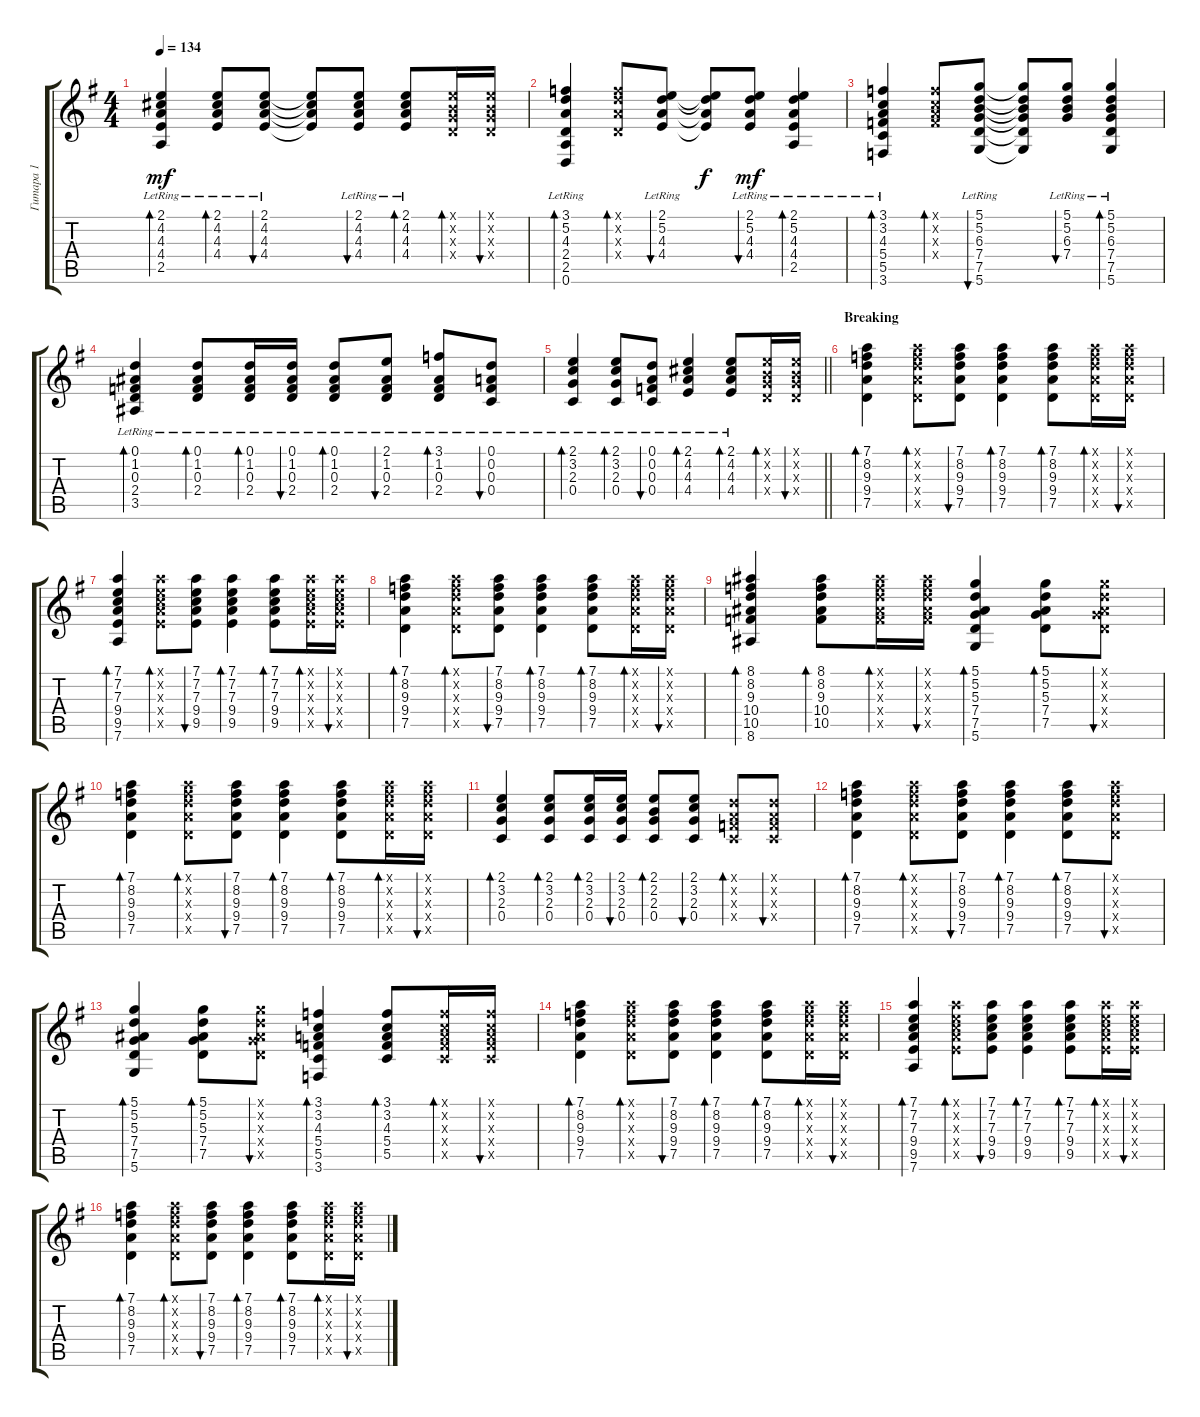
\track ("Гитара 1" "Гитара 1") {instrument acousticguitarsteel}
\staff {score tabs}
\tuning (D4 A3 F3 C3 G2 D2) {hide}
\ts (4 4)
\tempo 134
\clef g2
\ks eminor
(2.1{lr} 4.2{lr} 4.3{lr} 4.4{lr} 2.5{lr}).4{bd 60 dy mf} (2.1{lr} 4.2{lr} 4.3{lr} 4.4{lr}).8{bd 60} (2.1{lr} 4.2{lr} 4.3{lr} 4.4{lr}).8{bu 60} (2.1{t} 4.2{t} 4.3{t} 4.4{t}).8 (2.1{lr} 4.2{lr} 4.3{lr} 4.4{lr}).8{bu 60} (2.1{lr} 4.2{lr} 4.3{lr} 4.4{lr}).8{bd 60} (2.1{x} 2.2{x} 2.3{x} 2.4{x}).16{bd 60} (2.1{x} 2.2{x} 2.3{x} 2.4{x}).16{bu 60} |
(3.1{lr} 5.2{lr} 4.3{lr} 2.4{lr} 2.5{lr} 0.6{lr}).4{bd 60} (3.1{x} 5.2{x} 4.3{x} 2.4{x}).8{bd 60} (2.1{lr} 5.2{lr} 4.3{lr} 4.4{lr}).8{bu 60} (2.1{t} 5.2{t} 4.3{t} 4.4{t}).8{dy f} (2.1{lr} 5.2{lr} 4.3{lr} 4.4{lr}).8{bu 60 dy mf} (2.1{lr} 5.2{lr} 4.3{lr} 4.4{lr} 2.5).4{bd 60} |
(3.1{lr} 3.2{lr} 4.3{lr} 5.4{lr} 5.5{lr} 3.6{lr}).4{bd 60} (3.1{x} 3.2{x} 4.3{x} 5.4{x}).8{bd 60} (5.1{lr} 5.2{lr} 6.3{lr} 7.4{lr} 7.5{lr} 5.6{lr}).8{bu 60} (5.1{t} 5.2{t} 6.3{t} 7.4{t} 7.5{t} 5.6{t}).8 (5.1{lr} 5.2{lr} 6.3{lr} 7.4{lr}).8{bu 60} (5.1{lr} 5.2{lr} 6.3{lr} 7.4{lr} 7.5{lr} 5.6{lr}).4{bd 60} |
(0.1{lr} 1.2{lr} 0.3{lr} 2.4{lr} 3.5{lr}).4{bd 60} (0.1{lr} 1.2{lr} 0.3{lr} 2.4{lr}).8{bd 60} (0.1{lr} 1.2{lr} 0.3{lr} 2.4{lr}).16{bd 60} (0.1{lr} 1.2{lr} 0.3{lr} 2.4{lr}).16{bu 60} (0.1{lr} 1.2{lr} 0.3{lr} 2.4{lr}).8{bd 60} (2.1{lr} 1.2{lr} 0.3{lr} 2.4{lr}).8{bu 60} (3.1{lr} 1.2{lr} 0.3{lr} 2.4{lr}).8{bd 60} (0.1{lr} 0.2{lr} 0.3{lr} 0.4{lr}).8{bu 60} |
\barLineRight lightlight
(2.1{lr} 3.2{lr} 2.3{lr} 0.4{lr}).4{bd 60} (2.1{lr} 3.2{lr} 2.3{lr} 0.4{lr}).8{bd 60} (0.1 0.2{lr} 0.3 0.4{lr}).8{bu 60} (2.1{lr} 4.2{lr} 4.3{lr} 4.4{lr}).4{bd 60} (2.1{lr} 4.2{lr} 4.3{lr} 4.4{lr}).8{bd 60} (2.1{x} 2.2{x} 2.3{x} 2.4{x}).16{bd 60} (2.1{x} 2.2{x} 2.3{x} 2.4{x}).16{bu 60} |
\section ("" "Breaking")
(7.1 8.2 9.3 9.4 7.5).4{bd 60} (7.1{x} 8.2{x} 9.3{x} 9.4{x} 7.5{x}).8{bd 60} (7.1 8.2 9.3 9.4 7.5).8{bu 60} (7.1 8.2 9.3 9.4 7.5).4{bd 60} (7.1 8.2 9.3 9.4 7.5).8{bd 60} (7.1{x} 8.2{x} 9.3{x} 9.4{x} 7.5{x}).16{bd 60} (7.1{x} 8.2{x} 9.3{x} 9.4{x} 7.5{x}).16{bu 60} |
(7.1 7.2 7.3 9.4 9.5 7.6).4{bd 60} (7.1{x} 7.2{x} 7.3{x} 9.4{x} 9.5{x}).8{bd 60} (7.1 7.2 7.3 9.4 9.5).8{bu 60} (7.1 7.2 7.3 9.4 9.5).4{bd 60} (7.1 7.2 7.3 9.4 9.5).8{bd 60} (7.1{x} 7.2{x} 7.3{x} 9.4{x} 9.5{x}).16{bd 60} (7.1{x} 7.2{x} 7.3{x} 9.4{x} 9.5{x}).16{bu 60} |
(7.1 8.2 9.3 9.4 7.5).4{bd 60} (7.1{x} 8.2{x} 9.3{x} 9.4{x} 7.5{x}).8{bd 60} (7.1 8.2 9.3 9.4 7.5).8{bu 60} (7.1 8.2 9.3 9.4 7.5).4{bd 60} (7.1 8.2 9.3 9.4 7.5).8{bd 60} (7.1{x} 8.2{x} 9.3{x} 9.4{x} 7.5{x}).16{bd 60} (7.1{x} 8.2{x} 9.3{x} 9.4{x} 7.5{x}).16{bu 60} |
(8.1 8.2 9.3 10.4 10.5 8.6).4{bd 60} (8.1 8.2 9.3 10.4 10.5).8{bd 60} (8.1{x} 8.2{x} 9.3{x} 10.4{x} 10.5{x}).16{bd 60} (8.1{x} 8.2{x} 9.3{x} 10.4{x} 10.5{x}).16{bu 60} (5.1 5.2 5.3 7.4 7.5 5.6).4{bd 60} (5.1 5.2 5.3 7.4 7.5).8{bd 60} (5.1{x} 5.2{x} 5.3{x} 7.4{x} 7.5{x}).8{bu 60} |
(7.1 8.2 9.3 9.4 7.5).4{bd 60} (7.1{x} 8.2{x} 9.3{x} 9.4{x} 7.5{x}).8{bd 60} (7.1 8.2 9.3 9.4 7.5).8{bu 60} (7.1 8.2 9.3 9.4 7.5).4{bd 60} (7.1 8.2 9.3 9.4 7.5).8{bd 60} (7.1{x} 8.2{x} 9.3{x} 9.4{x} 7.5{x}).16{bd 60} (7.1{x} 8.2{x} 9.3{x} 9.4{x} 7.5{x}).16{bu 60} |
(2.1 3.2 2.3 0.4).4{bd 60} (2.1 3.2 2.3 0.4).8{bd 60} (2.1 3.2 2.3 0.4).16{bd 60} (2.1 3.2 2.3 0.4).16{bu 60} (2.1 2.2 2.3 0.4).8{bd 60} (2.1 3.2 2.3 0.4).8{bu 60} (0.1{x} 0.2{x} 0.3{x} 0.4{x}).8{bd 60} (0.1{x} 0.2{x} 0.3{x} 0.4{x}).8{bu 60} |
(7.1 8.2 9.3 9.4 7.5).4{bd 60} (7.1{x} 8.2{x} 9.3{x} 9.4{x} 7.5{x}).8{bd 60} (7.1 8.2 9.3 9.4 7.5).8{bu 60} (7.1 8.2 9.3 9.4 7.5).4{bd 60} (7.1 8.2 9.3 9.4 7.5).8{bd 60} (7.1{x} 8.2{x} 9.3{x} 9.4{x} 7.5{x}).8{bu 60} |
(5.1 5.2 5.3 7.4 7.5 5.6).4{bd 60} (5.1 5.2 5.3 7.4 7.5).8{bd 60} (5.1{x} 5.2{x} 5.3{x} 7.4{x} 7.5{x}).8{bu 60} (3.1 3.2 4.3 5.4 5.5 3.6).4{bd 60} (3.1 3.2 4.3 5.4 5.5).8{bd 60} (3.1{x} 3.2{x} 4.3{x} 5.4{x} 5.5{x}).16{bd 60} (3.1{x} 3.2{x} 4.3{x} 5.4{x} 5.5{x}).16{bu 60} |
(7.1 8.2 9.3 9.4 7.5).4{bd 60} (7.1{x} 8.2{x} 9.3{x} 9.4{x} 7.5{x}).8{bd 60} (7.1 8.2 9.3 9.4 7.5).8{bu 60} (7.1 8.2 9.3 9.4 7.5).4{bd 60} (7.1 8.2 9.3 9.4 7.5).8{bd 60} (7.1{x} 8.2{x} 9.3{x} 9.4{x} 7.5{x}).16{bd 60} (7.1{x} 8.2{x} 9.3{x} 9.4{x} 7.5{x}).16{bu 60} |
(7.1 7.2 7.3 9.4 9.5 7.6).4{bd 60} (7.1{x} 7.2{x} 7.3{x} 9.4{x} 9.5{x}).8{bd 60} (7.1 7.2 7.3 9.4 9.5).8{bu 60} (7.1 7.2 7.3 9.4 9.5).4{bd 60} (7.1 7.2 7.3 9.4 9.5).8{bd 60} (7.1{x} 7.2{x} 7.3{x} 9.4{x} 9.5{x}).16{bd 60} (7.1{x} 7.2{x} 7.3{x} 9.4{x} 9.5{x}).16{bu 60} |
(7.1 8.2 9.3 9.4 7.5).4{bd 60} (7.1{x} 8.2{x} 9.3{x} 9.4{x} 7.5{x}).8{bd 60} (7.1 8.2 9.3 9.4 7.5).8{bu 60} (7.1 8.2 9.3 9.4 7.5).4{bd 60} (7.1 8.2 9.3 9.4 7.5).8{bd 60} (7.1{x} 8.2{x} 9.3{x} 9.4{x} 7.5{x}).16{bd 60} (7.1{x} 8.2{x} 9.3{x} 9.4{x} 7.5{x}).16{bu 60}
